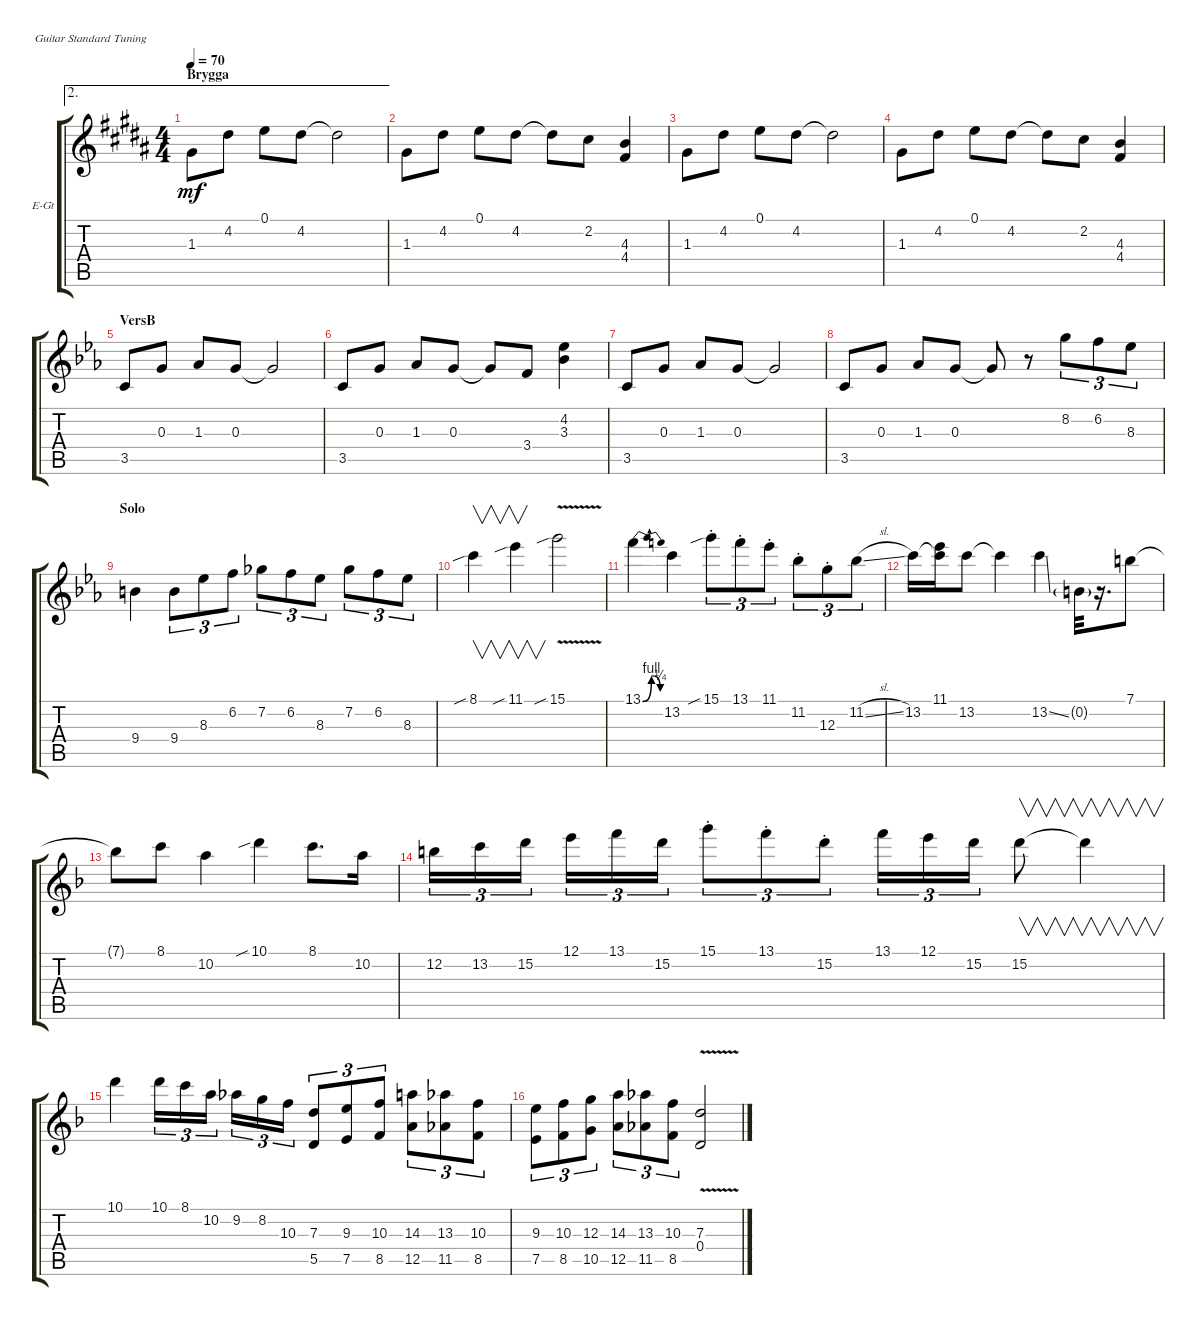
\defaultSystemsLayout 4
\bracketExtendMode groupsimilarinstruments
\firstSystemTrackNameOrientation horizontal
\otherSystemsTrackNameOrientation horizontal
\track ("Solo Guitar" "E-Gt") {instrument overdrivenguitar}
\staff {score tabs}
\tuning (E4 B3 G3 D3 A2 E2)
\ae 2
\ts (4 4)
\section ("" "Brygga")
\tempo 70
\clef g2
\ks g#minor
1.3.8{dy mf} 4.2.8 0.1.8 4.2.8 4.2{t}.2 |
1.3.8 4.2.8 0.1.8 4.2.8 4.2{t}.8 2.2.8 (4.3 4.4).4 |
1.3.8 4.2.8 0.1.8 4.2.8 4.2{t}.2 |
1.3.8 4.2.8 0.1.8 4.2.8 4.2{t}.8 2.2.8 (4.4 4.3).4 |
\section ("" "VersB")
\ks cminor
3.5.8 0.3.8 1.3.8 0.3.8 0.3{t}.2 |
3.5.8 0.3.8 1.3.8 0.3.8 0.3{t}.8 3.4.8 (4.2 3.3).4 |
3.5.8 0.3.8 1.3.8 0.3.8 0.3{t}.2 |
3.5.8 0.3.8 1.3.8 0.3.8 0.3{t}.8 r.8 8.2.8{tu (3 2)} 6.2.8{tu (3 2)} 8.3.8{tu (3 2)} |
\section ("" "Solo")
9.4.4 9.4.8{tu (3 2)} 8.3.8{tu (3 2)} 6.2.8{tu (3 2)} 7.2.8{tu (3 2)} 6.2.8{tu (3 2)} 8.3.8{tu (3 2)} 7.2.8{tu (3 2)} 6.2.8{tu (3 2)} 8.3.8{tu (3 2)} |
8.1{sib}.4{v} 11.1{sib}.4{v} 15.1{v sib}.2 |
13.1{be (bendrelease 0 0 3 4 36 4 45.6 1)}.4 13.2.4 15.1{sib st}.8{tu (3 2)} 13.1{st}.8{tu (3 2)} 11.1{st}.8{tu (3 2)} 11.2{st}.8{tu (3 2)} 12.3{st}.8{tu (3 2)} 11.2{sl}.8{tu (3 2)} |
13.2.16 (11.1 13.2{t}).16 13.2.8 13.2{t}.4 13.2{ss}.4 0.2{g}.32 r.16{d} 7.1.8 |
\ks dminor
7.1{t}.8 8.1.8 10.2.4 10.1{sib}.4 8.1.8{d} 10.2.16 |
12.2.16{tu (3 2)} 13.2.16{tu (3 2)} 15.2.16{tu (3 2)} 12.1.16{tu (3 2)} 13.1.16{tu (3 2)} 15.2.16{tu (3 2)} 15.1{st}.8{tu (3 2)} 13.1{st}.8{tu (3 2)} 15.2{st}.8{tu (3 2)} 13.1.16{tu (3 2)} 12.1.16{tu (3 2)} 15.2.16{tu (3 2)} 15.2.8{v} 15.2{t}.4{v} |
10.1.4 10.1.16{tu (3 2)} 8.1.16{tu (3 2)} 10.2.16{tu (3 2)} 9.2.16{tu (3 2)} 8.2.16{tu (3 2)} 10.3.16{tu (3 2)} (7.3 5.5).8{tu (3 2)} (9.3 7.5).8{tu (3 2)} (10.3 8.5).8{tu (3 2)} (14.3 12.5).8{tu (3 2)} (11.5 13.3).8{tu (3 2)} (10.3 8.5).8{tu (3 2)} |
(9.3 7.5).8{tu (3 2)} (10.3 8.5).8{tu (3 2)} (12.3 10.5).8{tu (3 2)} (14.3 12.5).8{tu (3 2)} (13.3 11.5).8{tu (3 2)} (10.3 8.5).8{tu (3 2)} (7.3{v} 0.4).2
